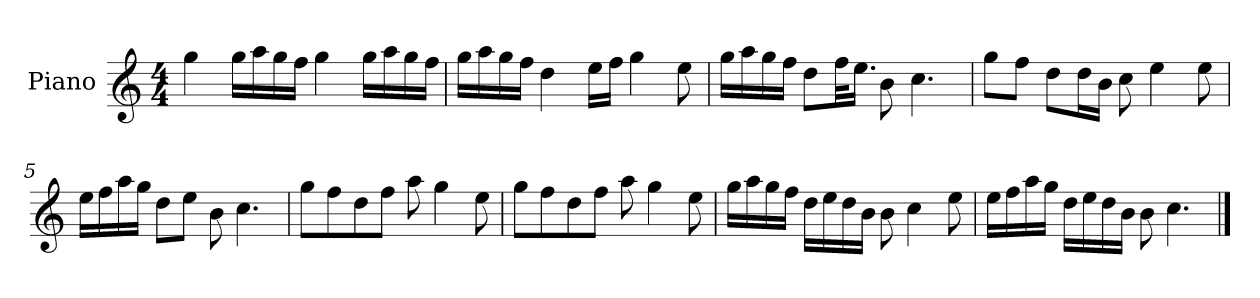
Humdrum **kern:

**kern
*part1
*staff1
*I"Piano
*I'P-no
*clefG2
*k[]
*M4/4
*MM90
=1
4gg\
16gg\LL
16aa\
16gg\
16ff\JJ
4gg\
16gg\LL
16aa\
16gg\
16ff\JJ
=2
16gg\LL
16aa\
16gg\
16ff\JJ
4dd\
16ee\LL
16ff\JJ
4gg\
8ee\
=3
16gg\LL
16aa\
16gg\
16ff\JJ
8dd\L
32ff\KL
16.ee\JJ
8b\
4.cc\
=4
8gg\L
8ff\J
8dd\L
16dd\L
16b\JJ
8cc\
4ee\
8ee\
!!LO:LB:g=z
=5
16ee\LL
16ff\
16aa\
16gg\JJ
8dd\L
8ee\J
8b\
4.cc\
=6
8gg\L
8ff\
8dd\
8ff\J
8aa\
4gg\
8ee\
=7
8gg\L
8ff\
8dd\
8ff\J
8aa\
4gg\
8ee\
=8
16gg\LL
16aa\
16gg\
16ff\JJ
16dd\LL
16ee\
16dd\
16b\JJ
8b\
4cc\
8ee\
=9
16ee\LL
16ff\
16aa\
16gg\JJ
16dd\LL
16ee\
16dd\
16b\JJ
8b\
4.cc\
==
*-
